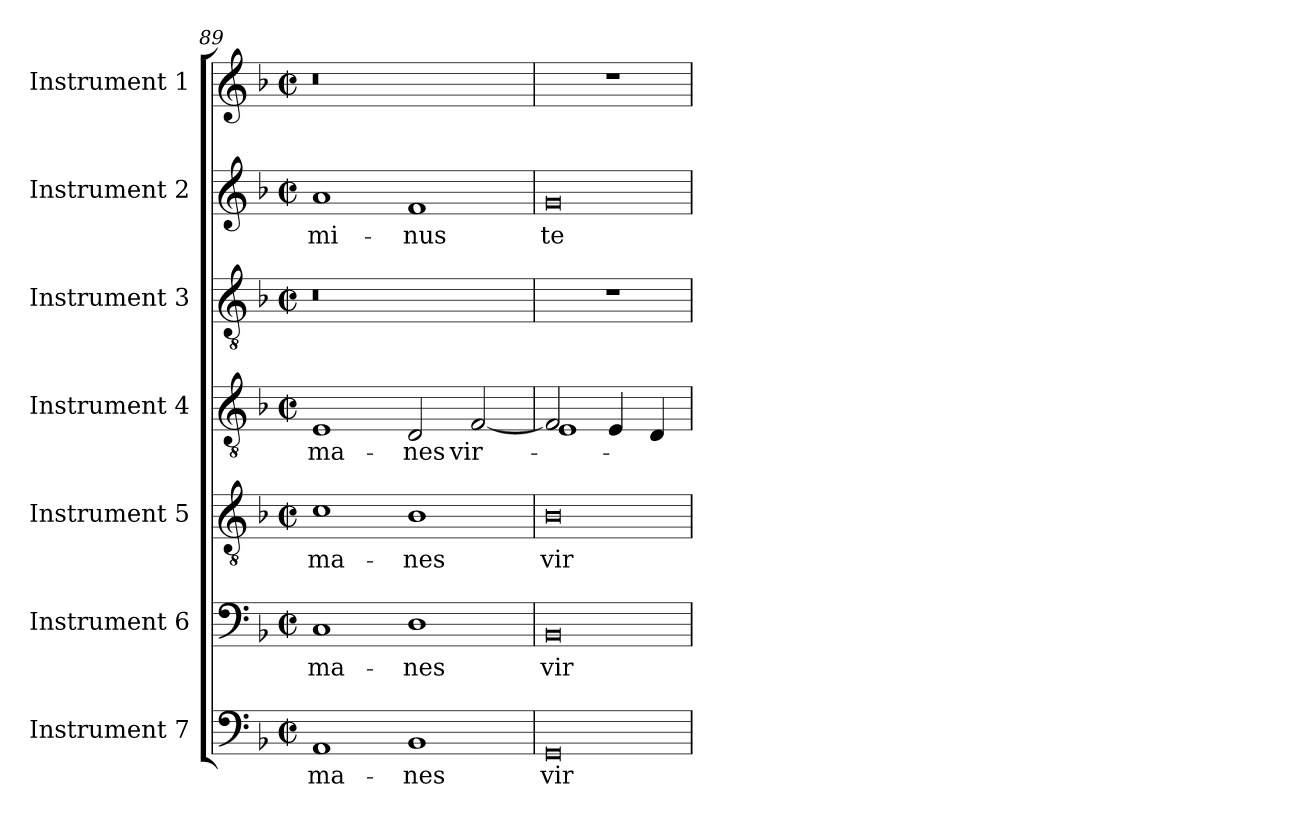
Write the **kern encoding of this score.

**kern	**text	**kern	**text	**kern	**text	**kern	**text	**kern	**kern	**text	**kern
*part7	*part7	*part6	*part6	*part5	*part5	*part4	*part4	*part3	*part2	*part2	*part1
*staff7	*staff7	*staff6	*staff6	*staff5	*staff5	*staff4	*staff4	*staff3	*staff2	*staff2	*staff1
*I"Instrument 7	*	*I"Instrument 6	*	*I"Instrument 5	*	*I"Instrument 4	*	*I"Instrument 3	*I"Instrument 2	*	*I"Instrument 1
*clefF4	*	*clefF4	*	*clefGv2	*	*clefGv2	*	*clefGv2	*clefG2	*	*clefG2
*k[b-]	*	*k[b-]	*	*k[b-]	*	*k[b-]	*	*k[b-]	*k[b-]	*	*k[b-]
*F:	*	*F:	*	*F:	*	*F:	*	*F:	*F:	*	*F:
*M2/2	*	*M2/2	*	*M2/2	*	*M2/2	*	*M2/2	*M2/2	*	*M2/2
*met(c|)	*	*met(c|)	*	*met(c|)	*	*met(c|)	*	*met(c|)	*met(c|)	*	*met(c|)
=89	=89	=89	=89	=89	=89	=89	=89	=89	=89	=89	=89
!	!LO:LY:b:cj	!	!LO:LY:b:cj	!	!LO:LY:b:cj	!	!LO:LY:b:cj	!	!	!LO:LY:b:cj	!
1AA	-ma-	1C	-ma-	1c	-ma-	1E	-ma-	0r	1a	-mi-	0r
!	!LO:LY:b:cj	!	!LO:LY:b:cj	!	!LO:LY:b:cj	!	!LO:LY:b:cj	!	!	!LO:LY:b:cj	!
1BB-	-nes	1D	-nes	1B-	-nes	2D/	-nes	.	1f	-nus	.
!	!	!	!	!	!	!	!LO:LY:b:cj	!	!	!	!
.	.	.	.	.	.	[<2F/	vir-	.	.	.	.
=90	=90	=90	=90	=90	=90	=90	=90	=90	=90	=90	=90
!LO:N:vis=0	!LO:LY:b:cj	!LO:N:vis=0	!LO:LY:b:cj	!LO:N:vis=0	!LO:LY:b:cj	!	!	!	!LO:N:vis=0	!LO:LY:b:rj	!
*	*	*	*	*	*	*^	*	*	*	*	*
1GG	vir-	1BB-	vir-	1B-	vir-	2F/]	1E	.	1r	1g	te-	1r
.	.	.	.	.	.	4E/	.	.	.	.	.	.
.	.	.	.	.	.	4D/	.	.	.	.	.	.
*	*	*	*	*	*	*v	*v	*	*	*	*	*
=	=	=	=	=	=	=	=	=	=	=	=
*-	*-	*-	*-	*-	*-	*-	*-	*-	*-	*-	*-
